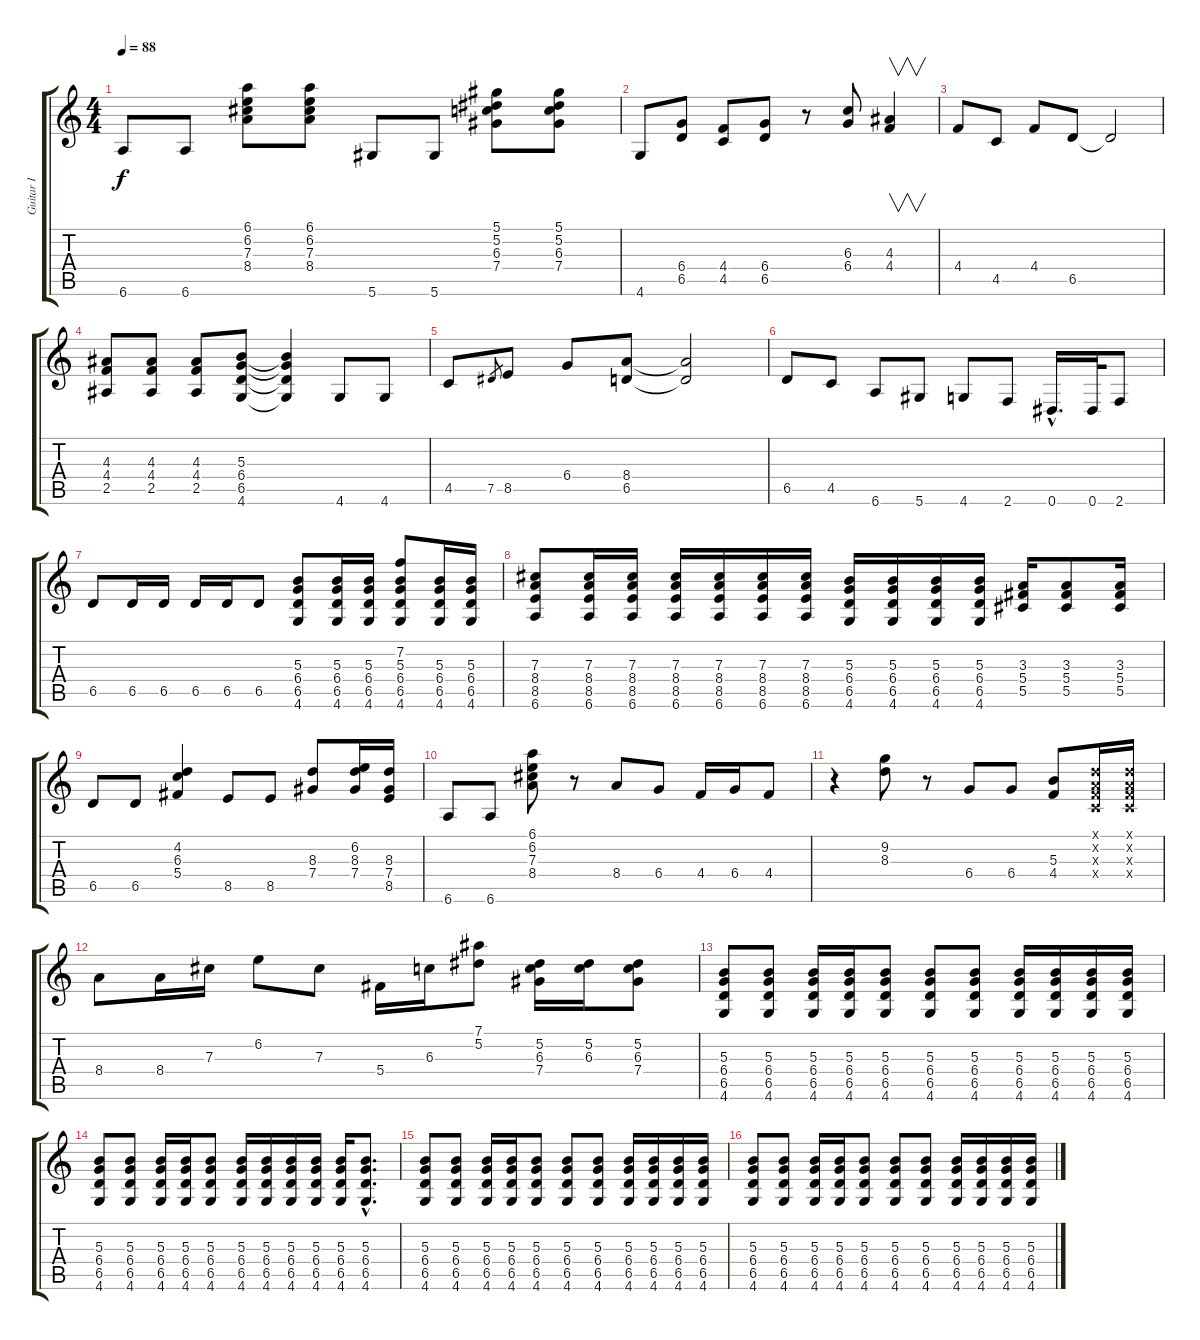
\track ("Guitar I" "Guitar I") {instrument overdrivenguitar}
\staff {score tabs}
\tuning (Eb4 Bb3 Gb3 Db3 Ab2 Eb2) {hide}
\ts (4 4)
\tempo 88
\clef g2
\ks c
6.6.8{dy f} 6.6.8 (6.1 6.2 7.3 8.4).8 (6.1 6.2 7.3 8.4).8 5.6.8 5.6.8 (5.1 5.2 6.3 7.4).8 (5.1 5.2 6.3 7.4).8 |
4.6.8 (6.4 6.5).8 (4.4 4.5).8 (6.4 6.5).8 r.8 (6.3 6.4).8 (4.3 4.4).4{v} |
4.4.8 4.5.8 4.4.8 6.5.8 6.5{t}.2 |
(4.3 4.4 2.5).8 (4.3 4.4 2.5).8 (4.3 4.4 2.5).8 (5.3 6.4 6.5 4.6).8 (5.3{t} 6.4{t} 6.5{t} 4.6{t}).4 4.6.8 4.6.8 |
4.5.8 7.5.8{gr} 8.5.8 6.4.8 (8.4 6.5).8 (8.4{t} 6.5{t}).2 |
6.5.8 4.5.8 6.6.8 5.6.8 4.6.8 2.6.8 0.6{hac}.16{d} 0.6.32 2.6.8 |
6.5.8 6.5.16 6.5.16 6.5.16 6.5.16 6.5.8 (5.3 6.4 6.5 4.6).8 (5.3 6.4 6.5 4.6).16 (5.3 6.4 6.5 4.6).16 (7.2 5.3 6.4 6.5 4.6).8 (5.3 6.4 6.5 4.6).16 (5.3 6.4 6.5 4.6).16 |
(7.3 8.4 8.5 6.6).8 (7.3 8.4 8.5 6.6).16 (7.3 8.4 8.5 6.6).16 (7.3 8.4 8.5 6.6).16 (7.3 8.4 8.5 6.6).16 (7.3 8.4 8.5 6.6).16 (7.3 8.4 8.5 6.6).16 (5.3 6.4 6.5 4.6).16 (5.3 6.4 6.5 4.6).16 (5.3 6.4 6.5 4.6).16 (5.3 6.4 6.5 4.6).16 (3.3 5.4 5.5).16 (3.3 5.4 5.5).8 (3.3 5.4 5.5).16 |
6.5.8 6.5.8 (4.2 6.3 5.4).4 8.5.8 8.5.8 (8.3 7.4).8 (6.2 8.3 7.4).16 (8.3 7.4 8.5).16 |
6.6.8 6.6.8 (6.1 6.2 7.3 8.4).8 r.8 8.4.8 6.4.8 4.4.16 6.4.16 4.4.8 |
r.4 (9.2 8.3).8 r.8 6.4.8 6.4.8 (5.3 4.4).8 (-1.1{x} -1.2{x} -1.3{x} -1.4{x}).16 (-1.1{x} -1.2{x} -1.3{x} -1.4{x}).16 |
8.4.8 8.4.16 7.3.16 6.2.8 7.3.8 5.4.16 6.3.16 (7.1 5.2).8 (5.2 6.3 7.4).16 (5.2 6.3).16 (5.2 6.3 7.4).8 |
(5.3 6.4 6.5 4.6).8 (5.3 6.4 6.5 4.6).8 (5.3 6.4 6.5 4.6).16 (5.3 6.4 6.5 4.6).16 (5.3 6.4 6.5 4.6).8 (5.3 6.4 6.5 4.6).8 (5.3 6.4 6.5 4.6).8 (5.3 6.4 6.5 4.6).16 (5.3 6.4 6.5 4.6).16 (5.3 6.4 6.5 4.6).16 (5.3 6.4 6.5 4.6).16 |
(5.3 6.4 6.5 4.6).8 (5.3 6.4 6.5 4.6).8 (5.3 6.4 6.5 4.6).16 (5.3 6.4 6.5 4.6).16 (5.3 6.4 6.5 4.6).8 (5.3 6.4 6.5 4.6).16 (5.3 6.4 6.5 4.6).16 (5.3 6.4 6.5 4.6).16 (5.3 6.4 6.5 4.6).16 (5.3 6.4 6.5 4.6).16 (5.3{hac} 6.4{hac} 6.5{hac} 4.6{hac}).8{d} |
(5.3 6.4 6.5 4.6).8 (5.3 6.4 6.5 4.6).8 (5.3 6.4 6.5 4.6).16 (5.3 6.4 6.5 4.6).16 (5.3 6.4 6.5 4.6).8 (5.3 6.4 6.5 4.6).8 (5.3 6.4 6.5 4.6).8 (5.3 6.4 6.5 4.6).16 (5.3 6.4 6.5 4.6).16 (5.3 6.4 6.5 4.6).16 (5.3 6.4 6.5 4.6).16 |
(5.3 6.4 6.5 4.6).8 (5.3 6.4 6.5 4.6).8 (5.3 6.4 6.5 4.6).16 (5.3 6.4 6.5 4.6).16 (5.3 6.4 6.5 4.6).8 (5.3 6.4 6.5 4.6).8 (5.3 6.4 6.5 4.6).8 (5.3 6.4 6.5 4.6).16 (5.3 6.4 6.5 4.6).16 (5.3 6.4 6.5 4.6).16 (5.3 6.4 6.5 4.6).16
